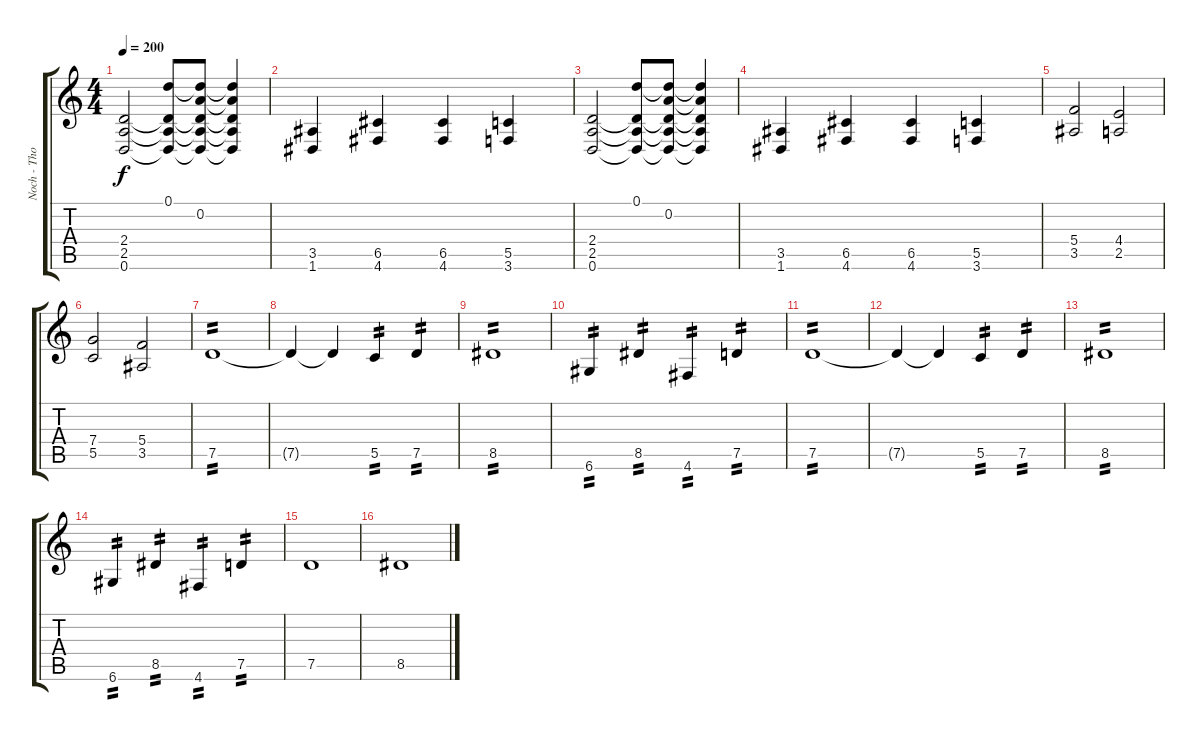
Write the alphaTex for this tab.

\track ("Noch - Thomas" "Noch - Tho") {instrument distortionguitar}
\staff {score tabs}
\tuning (D4 A3 F3 C3 G2 D2) {hide}
\ts (4 4)
\tempo 200
\clef g2
\ks c
(2.4 2.5 0.6).2{dy f} (0.1 2.4{t} 2.5{t} 0.6{t}).8 (0.1{t} 0.2 2.4{t} 2.5{t} 0.6{t}).8 (0.1{t} 0.2{t} 2.4{t} 2.5{t} 0.6{t}).4 |
(3.5 1.6).4 (6.5 4.6).4 (6.5 4.6).4 (5.5 3.6).4 |
(2.4 2.5 0.6).2 (0.1 2.4{t} 2.5{t} 0.6{t}).8 (0.1{t} 0.2 2.4{t} 2.5{t} 0.6{t}).8 (0.1{t} 0.2{t} 2.4{t} 2.5{t} 0.6{t}).4 |
(3.5 1.6).4 (6.5 4.6).4 (6.5 4.6).4 (5.5 3.6).4 |
(5.4 3.5).2 (4.4 2.5).2 |
(7.4 5.5).2 (5.4 3.5).2 |
7.5.1{tp 2} |
7.5{t}.4 7.5{t}.4 5.5.4{tp 2} 7.5.4{tp 2} |
8.5.1{tp 2} |
6.6.4{tp 2} 8.5.4{tp 2} 4.6.4{tp 2} 7.5.4{tp 2} |
7.5.1{tp 2} |
7.5{t}.4 7.5{t}.4 5.5.4{tp 2} 7.5.4{tp 2} |
8.5.1{tp 2} |
6.6.4{tp 2} 8.5.4{tp 2} 4.6.4{tp 2} 7.5.4{tp 2} |
7.5.1 |
8.5.1
